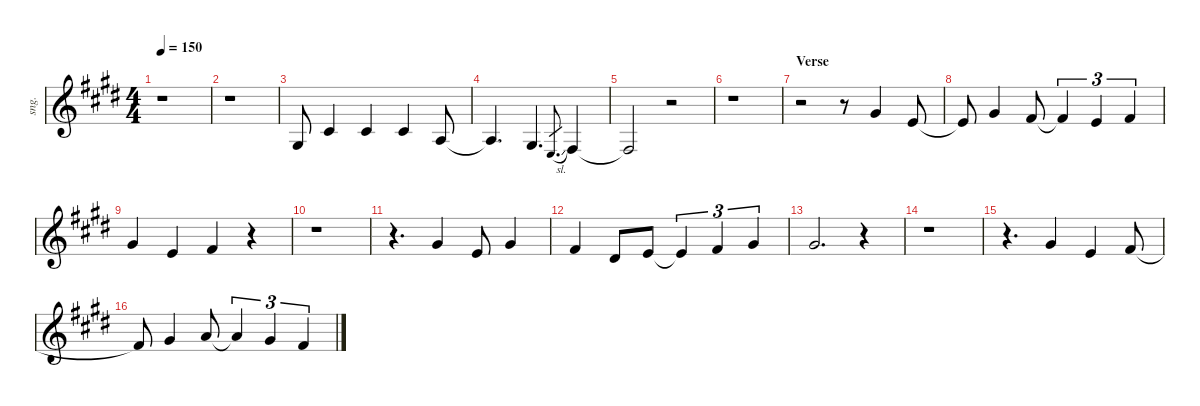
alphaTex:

\defaultSystemsLayout 4
\hideDynamics
\bracketExtendMode nobrackets
\otherSystemsTrackNameOrientation horizontal
\track ("Vocals - G. \"Sting\" Summers" "sng.") {instrument lead6voice}
\staff {score}
\tuning (E4 B3 G3 D3 A2 E2)
\ts (4 4)
\tempo 150
\clef g2
\ks c#minor
r.1{dy mf beam Down} |
r.1{beam Down} |
1.3{acc #}.8{beam Up} 2.2{acc #}.4{beam Up} 2.2{acc #}.4{beam Up} 2.2{acc #}.4{beam Up} 2.3{acc forcenatural}.8{beam Up} |
2.3{t acc forcenatural}.4{d beam Up} 1.3{acc #}.4{d beam Up} 2.4{sl acc forcenatural}.8{d gr beam Up} 4.4{acc #}.4{beam Up} |
4.4{t acc #}.2{beam Up} r.2{beam Up} |
r.1{beam Down} |
\section ("" "Verse")
r.2{beam Down} r.8{beam Down} 4.1{acc #}.4{beam Up} 0.1{acc forcenatural}.8{beam Up} |
0.1{t acc forcenatural}.8{beam Up} 4.1{acc #}.4{beam Up} 2.1{acc #}.8{beam Up} 2.1{t acc #}.4{tu (3 2) beam Up} 0.1{acc forcenatural}.4{tu (3 2) beam Up} 2.1{acc #}.4{tu (3 2) beam Up} |
4.1{acc #}.4{beam Up} 0.1{acc forcenatural}.4{beam Up} 2.1{acc #}.4{beam Up} r.4{beam Up} |
r.1{beam Down} |
r.4{d beam Down} 4.1{acc #}.4{beam Up} 0.1{acc forcenatural}.8{beam Up} 4.1{acc #}.4{beam Up} |
2.1{acc #}.4{beam Up} 4.2{acc #}.8{beam Up} 0.1{acc forcenatural}.8{beam Up} 0.1{t acc forcenatural}.4{tu (3 2) beam Up} 2.1{acc #}.4{tu (3 2) beam Up} 4.1{acc #}.4{tu (3 2) beam Up} |
4.1{acc #}.2{d beam Up} r.4{beam Up} |
r.1{beam Down} |
r.4{d beam Down} 4.1{acc #}.4{beam Up} 0.1{acc forcenatural}.4{beam Up} 2.1{acc #}.8{beam Up} |
2.1{t acc #}.8{beam Up} 4.1{acc #}.4{beam Up} 5.1{acc forcenatural}.8{beam Up} 5.1{t acc forcenatural}.4{tu (3 2) beam Up} 4.1{acc #}.4{tu (3 2) beam Up} 2.1{acc #}.4{tu (3 2) beam Up}
